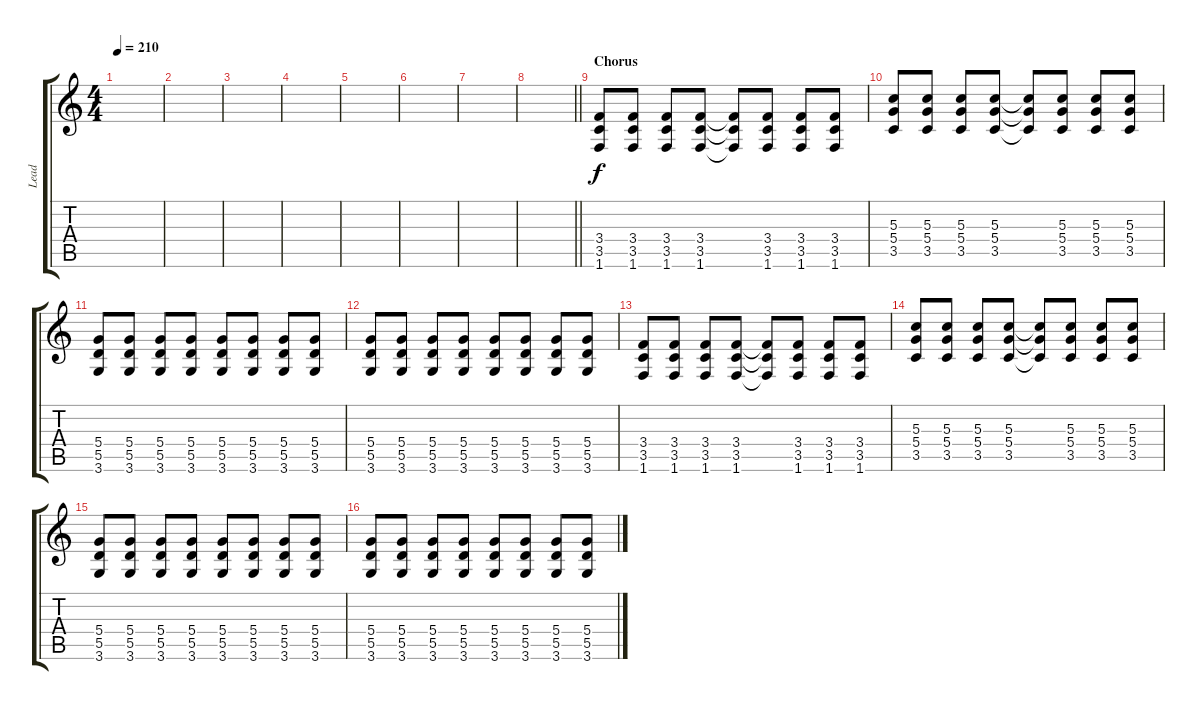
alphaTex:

\track ("Lead" "Lead") {instrument distortionguitar}
\staff {score tabs}
\tuning (E4 B3 G3 D3 A2 E2) {hide}
\ts (4 4)
\tempo 210
\clef g2
\ks c
|
|
|
|
|
|
|
\barLineRight lightlight
|
\section ("" "Chorus")
(3.4 3.5 1.6).8 (3.4 3.5 1.6).8 (3.4 3.5 1.6).8 (3.4 3.5 1.6).8 (3.4{t} 3.5{t} 1.6{t}).8 (3.4 3.5 1.6).8 (3.4 3.5 1.6).8 (3.4 3.5 1.6).8 |
(5.3 5.4 3.5).8 (5.3 5.4 3.5).8 (5.3 5.4 3.5).8 (5.3 5.4 3.5).8 (5.3{t} 5.4{t} 3.5{t}).8 (5.3 5.4 3.5).8 (5.3 5.4 3.5).8 (5.3 5.4 3.5).8 |
(5.4 5.5 3.6).8 (5.4 5.5 3.6).8 (5.4 5.5 3.6).8 (5.4 5.5 3.6).8 (5.4 5.5 3.6).8 (5.4 5.5 3.6).8 (5.4 5.5 3.6).8 (5.4 5.5 3.6).8 |
(5.4 5.5 3.6).8 (5.4 5.5 3.6).8 (5.4 5.5 3.6).8 (5.4 5.5 3.6).8 (5.4 5.5 3.6).8 (5.4 5.5 3.6).8 (5.4 5.5 3.6).8 (5.4 5.5 3.6).8 |
(3.4 3.5 1.6).8 (3.4 3.5 1.6).8 (3.4 3.5 1.6).8 (3.4 3.5 1.6).8 (3.4{t} 3.5{t} 1.6{t}).8 (3.4 3.5 1.6).8 (3.4 3.5 1.6).8 (3.4 3.5 1.6).8 |
(5.3 5.4 3.5).8 (5.3 5.4 3.5).8 (5.3 5.4 3.5).8 (5.3 5.4 3.5).8 (5.3{t} 5.4{t} 3.5{t}).8 (5.3 5.4 3.5).8 (5.3 5.4 3.5).8 (5.3 5.4 3.5).8 |
(5.4 5.5 3.6).8 (5.4 5.5 3.6).8 (5.4 5.5 3.6).8 (5.4 5.5 3.6).8 (5.4 5.5 3.6).8 (5.4 5.5 3.6).8 (5.4 5.5 3.6).8 (5.4 5.5 3.6).8 |
(5.4 5.5 3.6).8 (5.4 5.5 3.6).8 (5.4 5.5 3.6).8 (5.4 5.5 3.6).8 (5.4 5.5 3.6).8 (5.4 5.5 3.6).8 (5.4 5.5 3.6).8 (5.4 5.5 3.6).8
